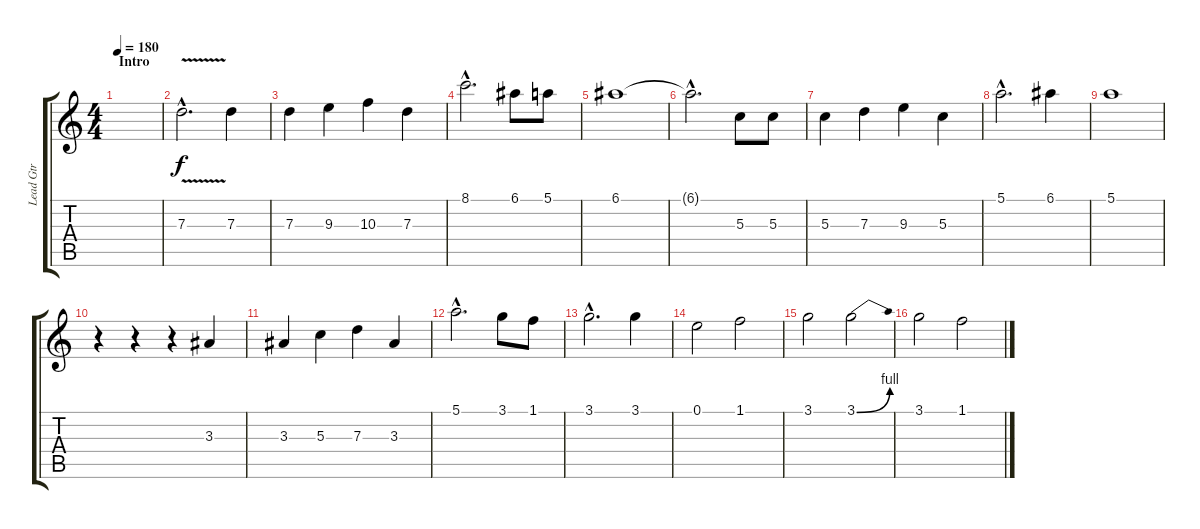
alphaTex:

\track ("Lead Gtr" "Lead Gtr") {instrument distortionguitar}
\staff {score tabs}
\tuning (E4 B3 G3 D3 A2 E2) {hide}
\ts (4 4)
\section ("" "Intro")
\tempo 180
\clef g2
\ks c
|
7.3{v hac}.2{d} 7.3.4 |
7.3.4 9.3.4 10.3.4 7.3.4 |
8.1{hac}.2{d} 6.1.8 5.1.8 |
6.1.1 |
6.1{hac t}.2{d} 5.3.8 5.3.8 |
5.3.4 7.3.4 9.3.4 5.3.4 |
5.1{hac}.2{d} 6.1.4 |
5.1.1 |
r.4 r.4 r.4 3.3.4 |
3.3.4 5.3.4 7.3.4 3.3.4 |
5.1{hac}.2{d} 3.1.8 1.1.8 |
3.1{hac}.2{d} 3.1.4 |
0.1.2 1.1.2 |
3.1.2 3.1{be (bend 0 0 60 4)}.2 |
3.1.2 1.1.2
